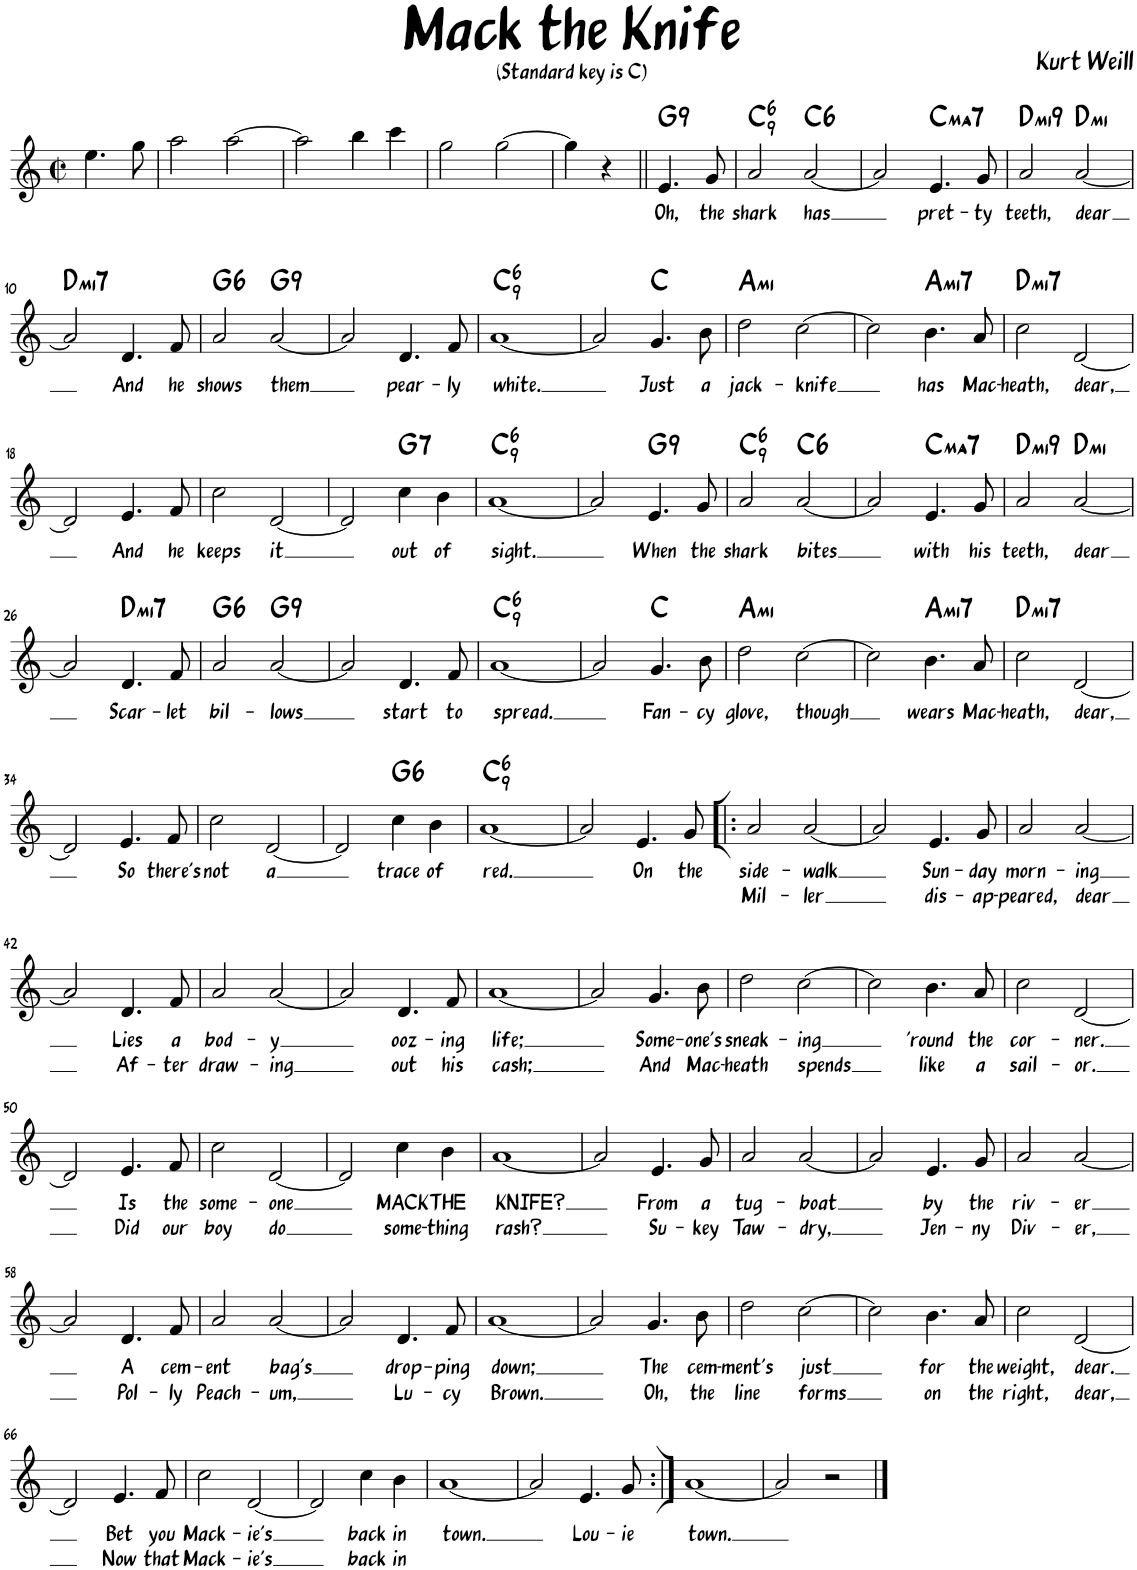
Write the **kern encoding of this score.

**kern	**text	**text	**harte
*part1	*part1	*part1	*part1
*staff1	*staff1	*staff1	*
*I"Piano	*	*	*
*I'Pno.	*	*	*
*clefG2	*	*	*
*k[]	*	*	*
*M2/2	*	*	*
*met(c|)	*	*	*
=1	=1	=1	=1
4.ee\	.	.	.
8gg\	.	.	.
=2	=2	=2	=2
2aa\	.	.	.
[2aa\	.	.	.
=3	=3	=3	=3
2aa\]	.	.	.
4bb\	.	.	.
4ccc\	.	.	.
=4	=4	=4	=4
2gg\	.	.	.
[2gg\	.	.	.
=5	=5	=5	=5
4gg\]	.	.	.
4r	.	.	.
=6||	=6||	=6||	=6||
!	!LO:LY:b	!	!LO:H:kt=9
4.e/	Oh,	.	G:9
!	!LO:LY:b	!	!
8g/	the	.	.
=7	=7	=7	=7
!	!LO:LY:b	!	!LO:H:kt=6
2a/	shark	.	C:maj6(9)
!	!LO:LY:b	!	!LO:H:kt=6
[2a/	has	.	C:maj6
=8	=8	=8	=8
2a/]	.	.	.
!	!LO:LY:b	!	!LO:H:kt=ma7
4.e/	pret-	.	C:maj7
!	!LO:LY:b	!	!
8g/	-ty	.	.
=9	=9	=9	=9
!	!LO:LY:b	!	!LO:H:kt=mi9
2a/	teeth,	.	D:min9
!	!LO:LY:b	!	!LO:H:kt=mi
[2a/	dear	.	D:min
!!LO:LB:g=z
=10	=10	=10	=10
!	!	!	!LO:H:kt=mi7
2a/]	.	.	D:min7
!	!LO:LY:b	!	!
4.d/	And	.	.
!	!LO:LY:b	!	!
8f/	he	.	.
=11	=11	=11	=11
!	!LO:LY:b	!	!LO:H:kt=6
2a/	shows	.	G:maj6
!	!LO:LY:b	!	!LO:H:kt=9
[2a/	them	.	G:9
=12	=12	=12	=12
2a/]	.	.	.
!	!LO:LY:b	!	!
4.d/	pear-	.	.
!	!LO:LY:b	!	!
8f/	-ly	.	.
=13	=13	=13	=13
!	!LO:LY:b	!	!LO:H:kt=6
[1a	white.	.	C:maj6(9)
=14	=14	=14	=14
2a/]	.	.	.
!	!LO:LY:b	!	!
4.g/	Just	.	C:maj
!	!LO:LY:b	!	!
8b\	a	.	.
=15	=15	=15	=15
!	!LO:LY:b	!	!LO:H:kt=mi
2dd\	jack-	.	A:min
!	!LO:LY:b	!	!
[2cc\	-knife	.	.
=16	=16	=16	=16
2cc\]	.	.	.
!	!LO:LY:b	!	!LO:H:kt=mi7
4.b\	has	.	A:min7
!	!LO:LY:b	!	!
8a/	Mac-	.	.
=17	=17	=17	=17
!	!LO:LY:b	!	!LO:H:kt=mi7
2cc\	-heath,	.	D:min7
!	!LO:LY:b	!	!
[2d/	dear,	.	.
!!LO:LB:g=z
=18	=18	=18	=18
2d/]	.	.	.
!	!LO:LY:b	!	!
4.e/	And	.	.
!	!LO:LY:b	!	!
8f/	he	.	.
=19	=19	=19	=19
!	!LO:LY:b	!	!
2cc\	keeps	.	.
!	!LO:LY:b	!	!
[2d/	it	.	.
=20	=20	=20	=20
2d/]	.	.	.
!	!LO:LY:b	!	!LO:H:kt=7
4cc\	out	.	G:7
!	!LO:LY:b	!	!
4b\	of	.	.
=21	=21	=21	=21
!	!LO:LY:b	!	!LO:H:kt=6
[1a	sight.	.	C:maj6(9)
=22	=22	=22	=22
2a/]	.	.	.
!	!LO:LY:b	!	!LO:H:kt=9
4.e/	When	.	G:9
!	!LO:LY:b	!	!
8g/	the	.	.
=23	=23	=23	=23
!	!LO:LY:b	!	!LO:H:kt=6
2a/	shark	.	C:maj6(9)
!	!LO:LY:b	!	!LO:H:kt=6
[2a/	bites	.	C:maj6
=24	=24	=24	=24
2a/]	.	.	.
!	!LO:LY:b	!	!LO:H:kt=ma7
4.e/	with	.	C:maj7
!	!LO:LY:b	!	!
8g/	his	.	.
=25	=25	=25	=25
!	!LO:LY:b	!	!LO:H:kt=mi9
2a/	teeth,	.	D:min9
!	!LO:LY:b	!	!LO:H:kt=mi
[2a/	dear	.	D:min
!!LO:LB:g=z
=26	=26	=26	=26
2a/]	.	.	.
!	!LO:LY:b	!	!LO:H:kt=mi7
4.d/	Scar-	.	D:min7
!	!LO:LY:b	!	!
8f/	-let	.	.
=27	=27	=27	=27
!	!LO:LY:b	!	!LO:H:kt=6
2a/	bil-	.	G:maj6
!	!LO:LY:b	!	!LO:H:kt=9
[2a/	-lows	.	G:9
=28	=28	=28	=28
2a/]	.	.	.
!	!LO:LY:b	!	!
4.d/	start	.	.
!	!LO:LY:b	!	!
8f/	to	.	.
=29	=29	=29	=29
!	!LO:LY:b	!	!LO:H:kt=6
[1a	spread.	.	C:maj6(9)
=30	=30	=30	=30
2a/]	.	.	.
!	!LO:LY:b	!	!
4.g/	Fan-	.	C:maj
!	!LO:LY:b	!	!
8b\	-cy	.	.
=31	=31	=31	=31
!	!LO:LY:b	!	!LO:H:kt=mi
2dd\	glove,	.	A:min
!	!LO:LY:b	!	!
[2cc\	though	.	.
=32	=32	=32	=32
2cc\]	.	.	.
!	!LO:LY:b	!	!LO:H:kt=mi7
4.b\	wears	.	A:min7
!	!LO:LY:b	!	!
8a/	Mac-	.	.
=33	=33	=33	=33
!	!LO:LY:b	!	!LO:H:kt=mi7
2cc\	-heath,	.	D:min7
!	!LO:LY:b	!	!
[2d/	dear,	.	.
!!LO:LB:g=z
=34	=34	=34	=34
2d/]	.	.	.
!	!LO:LY:b	!	!
4.e/	So	.	.
!	!LO:LY:b	!	!
8f/	there's	.	.
=35	=35	=35	=35
!	!LO:LY:b	!	!
2cc\	not	.	.
!	!LO:LY:b	!	!
[2d/	a	.	.
=36	=36	=36	=36
2d/]	.	.	.
!	!LO:LY:b	!	!LO:H:kt=6
4cc\	trace	.	G:maj6
!	!LO:LY:b	!	!
4b\	of	.	.
=37	=37	=37	=37
!	!LO:LY:b	!	!LO:H:kt=6
[1a	red.	.	C:maj6(9)
=38	=38	=38	=38
2a/]	.	.	.
!	!LO:LY:b	!	!
4.e/	On	.	.
!	!LO:LY:b	!	!
8g/	the	.	.
=39!|:	=39!|:	=39!|:	=39!|:
!	!LO:LY:b	!LO:LY:b	!
2a/	side-	Mil-	.
!	!LO:LY:b	!LO:LY:b	!
[2a/	-walk	-ler	.
=40	=40	=40	=40
2a/]	.	.	.
!	!LO:LY:b	!LO:LY:b	!
4.e/	Sun-	dis-	.
!	!LO:LY:b	!LO:LY:b	!
8g/	-day	-ap-	.
=41	=41	=41	=41
!	!LO:LY:b	!LO:LY:b	!
2a/	morn-	-peared,	.
!	!LO:LY:b	!LO:LY:b	!
[2a/	-ing	dear	.
!!LO:LB:g=z
=42	=42	=42	=42
2a/]	.	.	.
!	!LO:LY:b	!LO:LY:b	!
4.d/	Lies	Af-	.
!	!LO:LY:b	!LO:LY:b	!
8f/	a	-ter	.
=43	=43	=43	=43
!	!LO:LY:b	!LO:LY:b	!
2a/	bod-	draw-	.
!	!LO:LY:b	!LO:LY:b	!
[2a/	-y	-ing	.
=44	=44	=44	=44
2a/]	.	.	.
!	!LO:LY:b	!LO:LY:b	!
4.d/	ooz-	out	.
!	!LO:LY:b	!LO:LY:b	!
8f/	-ing	his	.
=45	=45	=45	=45
!	!LO:LY:b	!LO:LY:b	!
[1a	life;	cash;	.
=46	=46	=46	=46
2a/]	.	.	.
!	!LO:LY:b	!LO:LY:b	!
4.g/	Some-	And	.
!	!LO:LY:b	!LO:LY:b	!
8b\	-one's	Mac-	.
=47	=47	=47	=47
!	!LO:LY:b	!LO:LY:b	!
2dd\	sneak-	-heath	.
!	!LO:LY:b	!LO:LY:b	!
[2cc\	-ing	spends	.
=48	=48	=48	=48
2cc\]	.	.	.
!	!LO:LY:b	!LO:LY:b	!
4.b\	'round	like	.
!	!LO:LY:b	!LO:LY:b	!
8a/	the	a	.
=49	=49	=49	=49
!	!LO:LY:b	!LO:LY:b	!
2cc\	cor-	sail-	.
!	!LO:LY:b	!LO:LY:b	!
[2d/	-ner.	-or.	.
!!LO:LB:g=z
=50	=50	=50	=50
2d/]	.	.	.
!	!LO:LY:b	!LO:LY:b	!
4.e/	Is	Did	.
!	!LO:LY:b	!LO:LY:b	!
8f/	the	our	.
=51	=51	=51	=51
!	!LO:LY:b	!LO:LY:b	!
2cc\	some-	boy	.
!	!LO:LY:b	!LO:LY:b	!
[2d/	-one	do	.
=52	=52	=52	=52
2d/]	.	.	.
!	!LO:LY:b	!LO:LY:b	!
4cc\	MACK	some-	.
!	!LO:LY:b	!LO:LY:b	!
4b\	THE	-thing	.
=53	=53	=53	=53
!	!LO:LY:b	!LO:LY:b	!
[1a	KNIFE?	rash?	.
=54	=54	=54	=54
2a/]	.	.	.
!	!LO:LY:b	!LO:LY:b	!
4.e/	From	Su-	.
!	!LO:LY:b	!LO:LY:b	!
8g/	a	-key	.
=55	=55	=55	=55
!	!LO:LY:b	!LO:LY:b	!
2a/	tug-	Taw-	.
!	!LO:LY:b	!LO:LY:b	!
[2a/	-boat	-dry,	.
=56	=56	=56	=56
2a/]	.	.	.
!	!LO:LY:b	!LO:LY:b	!
4.e/	by	Jen-	.
!	!LO:LY:b	!LO:LY:b	!
8g/	the	-ny	.
=57	=57	=57	=57
!	!LO:LY:b	!LO:LY:b	!
2a/	riv-	Div-	.
!	!LO:LY:b	!LO:LY:b	!
[2a/	-er	-er,	.
!!LO:LB:g=z
=58	=58	=58	=58
2a/]	.	.	.
!	!LO:LY:b	!LO:LY:b	!
4.d/	A	Pol-	.
!	!LO:LY:b	!LO:LY:b	!
8f/	cem-	-ly	.
=59	=59	=59	=59
!	!LO:LY:b	!LO:LY:b	!
2a/	-ent	Peach-	.
!	!LO:LY:b	!LO:LY:b	!
[2a/	bag's	-um,	.
=60	=60	=60	=60
2a/]	.	.	.
!	!LO:LY:b	!LO:LY:b	!
4.d/	drop-	Lu-	.
!	!LO:LY:b	!LO:LY:b	!
8f/	-ping	-cy	.
=61	=61	=61	=61
!	!LO:LY:b	!LO:LY:b	!
[1a	down;	Brown.	.
=62	=62	=62	=62
2a/]	.	.	.
!	!LO:LY:b	!LO:LY:b	!
4.g/	The	Oh,	.
!	!LO:LY:b	!LO:LY:b	!
8b\	cem-	the	.
=63	=63	=63	=63
!	!LO:LY:b	!LO:LY:b	!
2dd\	-ment's	line	.
!	!LO:LY:b	!LO:LY:b	!
[2cc\	just	forms	.
=64	=64	=64	=64
2cc\]	.	.	.
!	!LO:LY:b	!LO:LY:b	!
4.b\	for	on	.
!	!LO:LY:b	!LO:LY:b	!
8a/	the	the	.
=65	=65	=65	=65
!	!LO:LY:b	!LO:LY:b	!
2cc\	weight,	right,	.
!	!LO:LY:b	!LO:LY:b	!
[2d/	dear.	dear,	.
!!LO:LB:g=z
=66	=66	=66	=66
2d/]	.	.	.
!	!LO:LY:b	!LO:LY:b	!
4.e/	Bet	Now	.
!	!LO:LY:b	!LO:LY:b	!
8f/	you	that	.
=67	=67	=67	=67
!	!LO:LY:b	!LO:LY:b	!
2cc\	Mack-	Mack-	.
!	!LO:LY:b	!LO:LY:b	!
[2d/	-ie's	-ie's	.
=68	=68	=68	=68
2d/]	.	.	.
!	!LO:LY:b	!LO:LY:b	!
4cc\	back	back	.
!	!LO:LY:b	!LO:LY:b	!
4b\	in	in	.
=69	=69	=69	=69
!	!LO:LY:b	!	!
[1a	town.	.	.
=70	=70	=70	=70
2a/]	.	.	.
!	!LO:LY:b	!	!
4.e/	Lou-	.	.
!	!LO:LY:b	!	!
8g/	-ie	.	.
=71:|!	=71:|!	=71:|!	=71:|!
!	!LO:LY:b	!	!
[1a	town.	.	.
=72	=72	=72	=72
2a/]	.	.	.
2r	.	.	.
==	==	==	==
*-	*-	*-	*-
